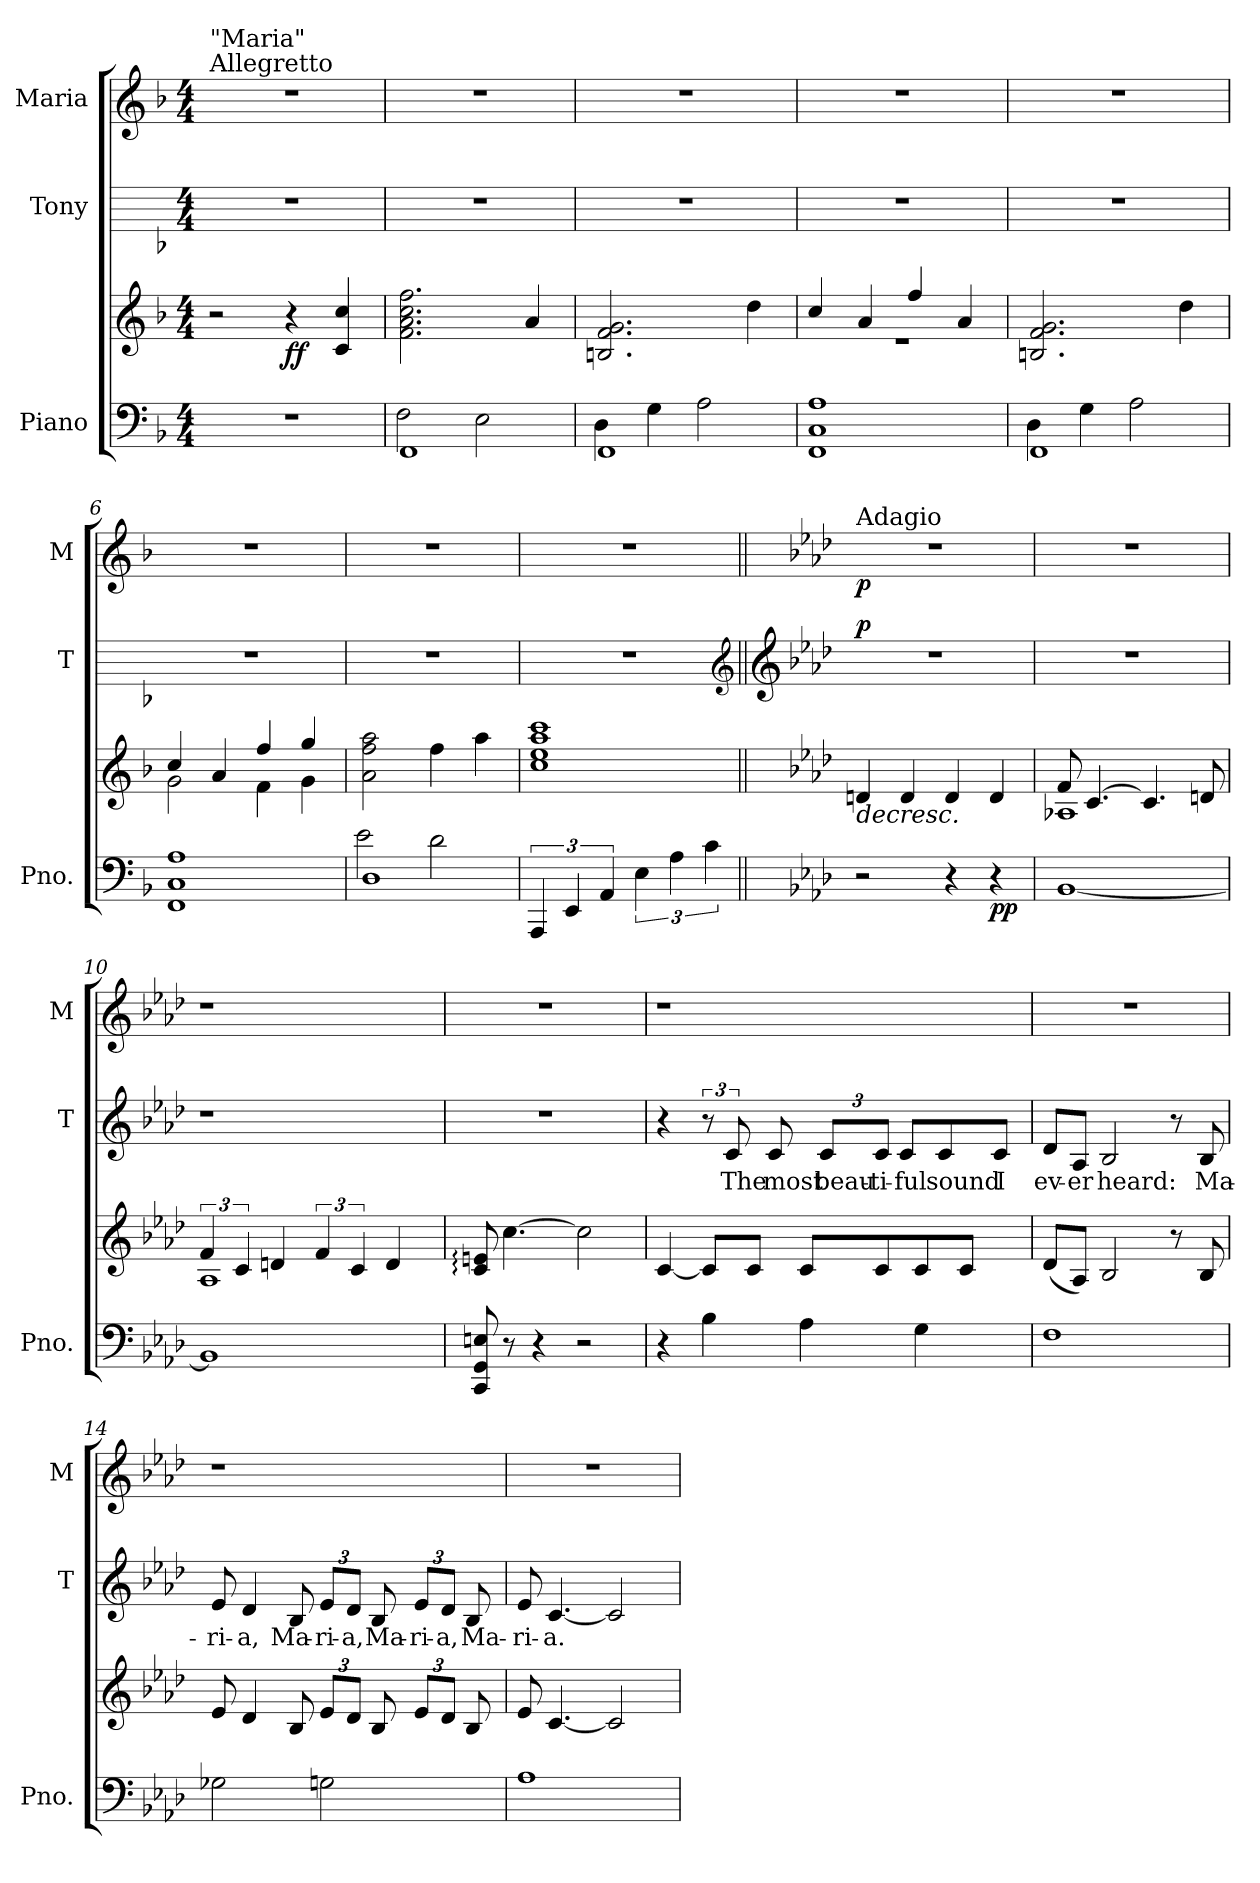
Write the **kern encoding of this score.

**kern	**kern	**dynam	**kern	**text	**dynam	**kern	**dynam
*part3	*part3	*part3	*part2	*part2	*part2	*part1	*part1
*staff4	*staff3	*staff3/4	*staff2	*staff2	*staff2	*staff1	*staff1
*I"Piano	*	*	*I"Tony	*	*	*I"Maria	*
*I'Pno.	*	*	*I'T	*	*	*I'M	*
*clefF4	*clefG2	*	*	*	*	*clefG2	*
*k[b-]	*k[b-]	*	*k[b-]	*	*	*k[b-]	*
*F:	*F:	*	*F:	*	*	*F:	*
*M4/4	*M4/4	*	*M4/4	*	*	*M4/4	*
=1	=1	=1	=1	=1	=1	=1	=1
!	!	!	!	!	!	!LO:TX:a:t=Allegretto	!
!	!	!	!	!	!	!LO:TX:a:t="Maria"	!
1r	2r	.	1r	.	.	1r	.
!	!	!LO:DY:b	!	!	!	!	!
.	4r	ff	.	.	.	.	.
.	4c/ 4cc/	.	.	.	.	.	.
=2	=2	=2	=2	=2	=2	=2	=2
*^	*	*	*	*	*	*	*
1FF	2F\	2.f\ 2.a\ 2.cc\ 2.ff\	.	1r	.	.	1r	.
.	2E\	.	.	.	.	.	.	.
.	.	4a/	.	.	.	.	.	.
=3	=3	=3	=3	=3	=3	=3	=3	=3
1FF	4D\	2.Bn/ 2.f/ 2.g/	.	1r	.	.	1r	.
.	4G\	.	.	.	.	.	.	.
.	2A\	.	.	.	.	.	.	.
.	.	4dd\	.	.	.	.	.	.
*v	*v	*	*	*	*	*	*	*
=4	=4	=4	=4	=4	=4	=4	=4
*	*^	*	*	*	*	*	*
1FF 1C 1A	4cc/	1r	.	1r	.	.	1r	.
.	4a/	.	.	.	.	.	.	.
.	4ff/	.	.	.	.	.	.	.
.	4a/	.	.	.	.	.	.	.
*	*v	*v	*	*	*	*	*	*
=5	=5	=5	=5	=5	=5	=5	=5
*^	*	*	*	*	*	*	*
1FF	4D\	2.Bn/ 2.f/ 2.g/	.	1r	.	.	1r	.
.	4G\	.	.	.	.	.	.	.
.	2A\	.	.	.	.	.	.	.
.	.	4dd\	.	.	.	.	.	.
*v	*v	*	*	*	*	*	*	*
=6	=6	=6	=6	=6	=6	=6	=6
*	*^	*	*	*	*	*	*
1FF 1C 1A	4cc/	2g\	.	1r	.	.	1r	.
.	4a/	.	.	.	.	.	.	.
.	4ff/	4f\	.	.	.	.	.	.
.	4gg/	4g\	.	.	.	.	.	.
*	*v	*v	*	*	*	*	*	*
=7	=7	=7	=7	=7	=7	=7	=7
*^	*	*	*	*	*	*	*
1D	2e\	2a\ 2ff\ 2aa\	.	1r	.	.	1r	.
.	2d\	4ff\	.	.	.	.	.	.
.	.	4aa\	.	.	.	.	.	.
*v	*v	*	*	*	*	*	*	*
=8	=8	=8	=8	=8	=8	=8	=8
6AAA/	1cc 1ee 1aa 1ccc	.	1r	.	.	1r	.
6EE/	.	.	.	.	.	.	.
6AA/	.	.	.	.	.	.	.
6E\	.	.	.	.	.	.	.
6A\	.	.	.	.	.	.	.
6c\	.	.	.	.	.	.	.
*	*	*	*clefG2	*	*	*	*
!!LO:LB:g=z
=8X1||	=8X1||	=8X1||	=8X1||	=8X1||	=8X1||	=8X1||	=8X1||
*	*	*	*clefG2	*	*	*	*
*k[b-e-a-d-]	*k[b-e-a-d-]	*	*k[b-e-a-d-]	*	*	*k[b-e-a-d-]	*
*A-:	*A-:	*	*A-:	*	*	*A-:	*
!	!	!	!	!	!	!LO:TX:a:t=Adagio	!
!	!	!LO:HP:b	!	!	!LO:DY:b	!	!LO:DY:b
2r	4dn/	>	1r	.	p	1r	p
.	4d/	.	.	.	.	.	.
4r	4d/	.	.	.	.	.	.
!	!	!LO:DY:b=2	!	!	!	!	!
!	!	!LO:DY:n=1:b	!	!	!	!	!
4r	4d/	p p	.	.	.	.	.
.	.	]	.	.	.	.	.
=9	=9	=9	=9	=9	=9	=9	=9
*	*^	*	*	*	*	*	*
[1BB-	8f/	1A-X	.	1r	.	.	1r	.
.	[4.c/	.	.	.	.	.	.	.
.	4.c/]	.	.	.	.	.	.	.
.	8dn/	.	.	.	.	.	.	.
=10	=10	=10	=10	=10	=10	=10	=10	=10
1BB-]	6f/	1A-	.	1r	.	.	1r	.
.	6c/	.	.	.	.	.	.	.
.	4dn/	.	.	.	.	.	.	.
.	6f/	.	.	.	.	.	.	.
.	6c/	.	.	.	.	.	.	.
.	4d/	.	.	.	.	.	.	.
6ryy	.	6ryy	.	6ryy	.	.	6ryy	.
*	*v	*v	*	*	*	*	*	*
=11	=11	=11	=11	=11	=11	=11	=11
8CC/ 8GG/ 8En/	8c/: 8en/:	.	1r	.	.	1r	.
8r	[4.cc\	.	.	.	.	.	.
4r	.	.	.	.	.	.	.
2r	2cc\]	.	.	.	.	.	.
!!LO:PB:g=z
=12	=12	=12	=12	=12	=12	=12	=12
4r	[4c/	.	4r	.	.	1r	.
4B-\	8c/L]	.	12r	.	.	.	.
.	.	.	12c/	The	.	.	.
.	8c/J	.	.	.	.	.	.
.	.	.	8c/	most	.	.	.
4A-\	8c/L	.	.	.	.	.	.
*	*	*	*Xbrackettup	*	*	*	*
.	.	.	12c/L	beau-	.	.	.
.	8c/	.	12c/J	-ti-	.	.	.
.	.	.	8c/L	-ful	.	.	.
4G\	8c/	.	.	.	.	.	.
.	.	.	8c/	sound	.	.	.
.	8c/J	.	.	.	.	.	.
.	.	.	8c/J	I	.	.	.
12ryy	12ryy	.	.	.	.	12ryy	.
=13	=13	=13	=13	=13	=13	=13	=13
1F	(8d-/L	.	8d-/L	ev-	.	1r	.
.	8A-/J)	.	8A-/J	-er	.	.	.
.	2B-/	.	2B-/	heard:	.	.	.
.	8r	.	8r	.	.	.	.
.	8B-/	.	8B-/	Ma-	.	.	.
!!LO:LB:g=z
=14	=14	=14	=14	=14	=14	=14	=14
2G-X\	8e-/	.	8e-/	-ri-	.	1r	.
.	4d-/	.	4d-/	-a,	.	.	.
.	8B-/	.	8B-/	Ma-	.	.	.
*	*Xbrackettup	*	*	*	*	*	*
2Gn\	12e-/L	.	12e-/L	-ri-	.	.	.
.	12d-/J	.	12d-/J	-a,	.	.	.
.	8B-/	.	8B-/	Ma-	.	.	.
.	12e-/L	.	12e-/L	-ri-	.	.	.
.	12d-/J	.	12d-/J	-a,	.	.	.
.	8B-/	.	8B-/	Ma-	.	.	.
12ryy	.	.	.	.	.	12ryy	.
=15	=15	=15	=15	=15	=15	=15	=15
1A-	8e-/	.	8e-/	-ri-	.	1r	.
.	[4.c/	.	[4.c/	-a.	.	.	.
.	2c/]	.	2c/]	.	.	.	.
=	=	=	=	=	=	=	=
*-	*-	*-	*-	*-	*-	*-	*-
